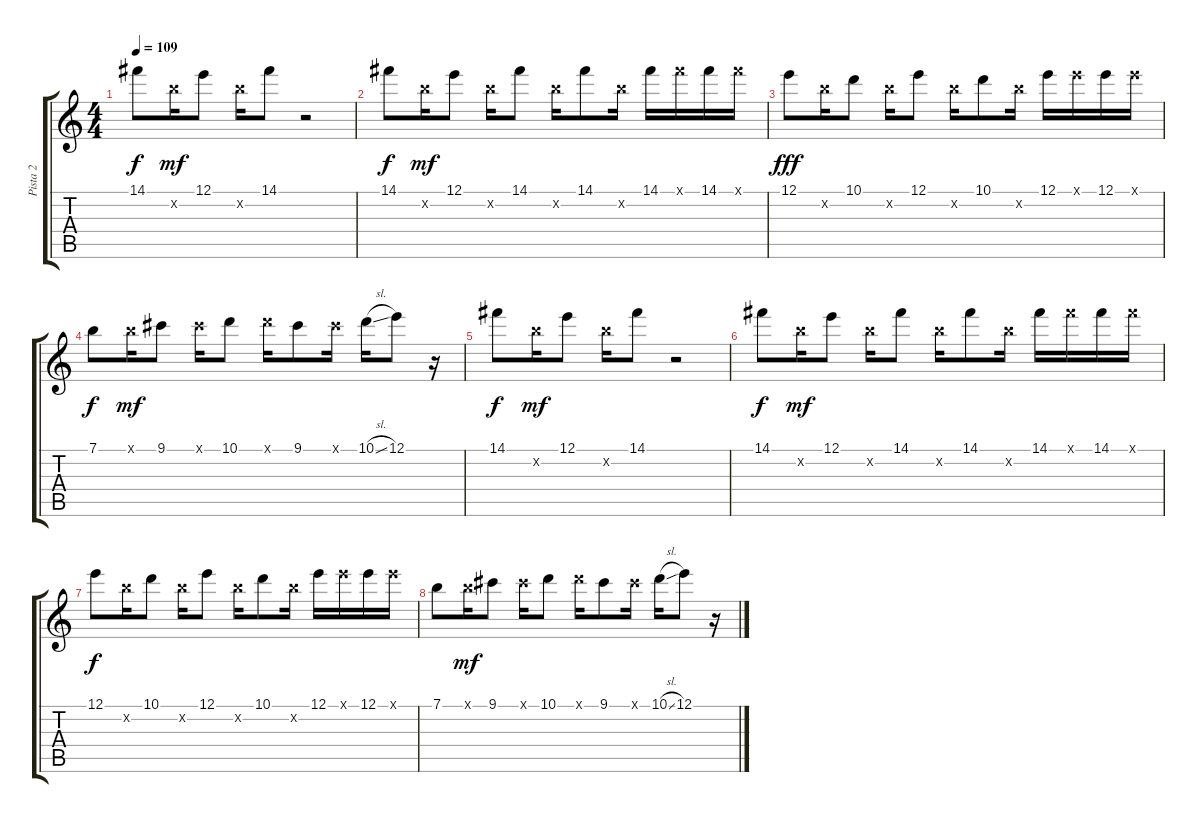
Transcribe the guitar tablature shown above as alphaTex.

\track ("Pista 2" "Pista 2") {instrument acousticguitarsteel}
\staff {score tabs}
\tuning (E4 B3 G3 D3 A2 E2) {hide}
\ts (4 4)
\tempo 109
\clef g2
\ks c
14.1.8{dy f} 12.2{x}.16{dy mf} 12.1.8 12.2{x}.16 14.1.8 r.2 |
14.1.8{dy f} 12.2{x}.16{dy mf} 12.1.8 12.2{x}.16 14.1.8 12.2{x}.16 14.1.8 12.2{x}.16 14.1.16 14.1{x}.16 14.1.16 14.1{x}.16 |
12.1.8{dy fff} 12.2{x}.16 10.1.8 12.2{x}.16 12.1.8 12.2{x}.16 10.1.8 12.2{x}.16 12.1.16 12.1{x}.16 12.1.16 12.1{x}.16 |
7.1.8{dy f} 7.1{x}.16{dy mf} 9.1.8 9.1{x}.16 10.1.8 10.1{x}.16 9.1.8 9.1{x}.16 10.1{sl}.16 12.1.8 r.16 |
14.1.8{dy f} 12.2{x}.16{dy mf} 12.1.8 12.2{x}.16 14.1.8 r.2 |
14.1.8{dy f} 12.2{x}.16{dy mf} 12.1.8 12.2{x}.16 14.1.8 12.2{x}.16 14.1.8 12.2{x}.16 14.1.16 14.1{x}.16 14.1.16 14.1{x}.16 |
12.1.8{dy f} 12.2{x}.16 10.1.8 12.2{x}.16 12.1.8 12.2{x}.16 10.1.8 12.2{x}.16 12.1.16 12.1{x}.16 12.1.16 12.1{x}.16 |
7.1.8 7.1{x}.16{dy mf} 9.1.8 9.1{x}.16 10.1.8 10.1{x}.16 9.1.8 9.1{x}.16 10.1{sl}.16 12.1.8 r.16
